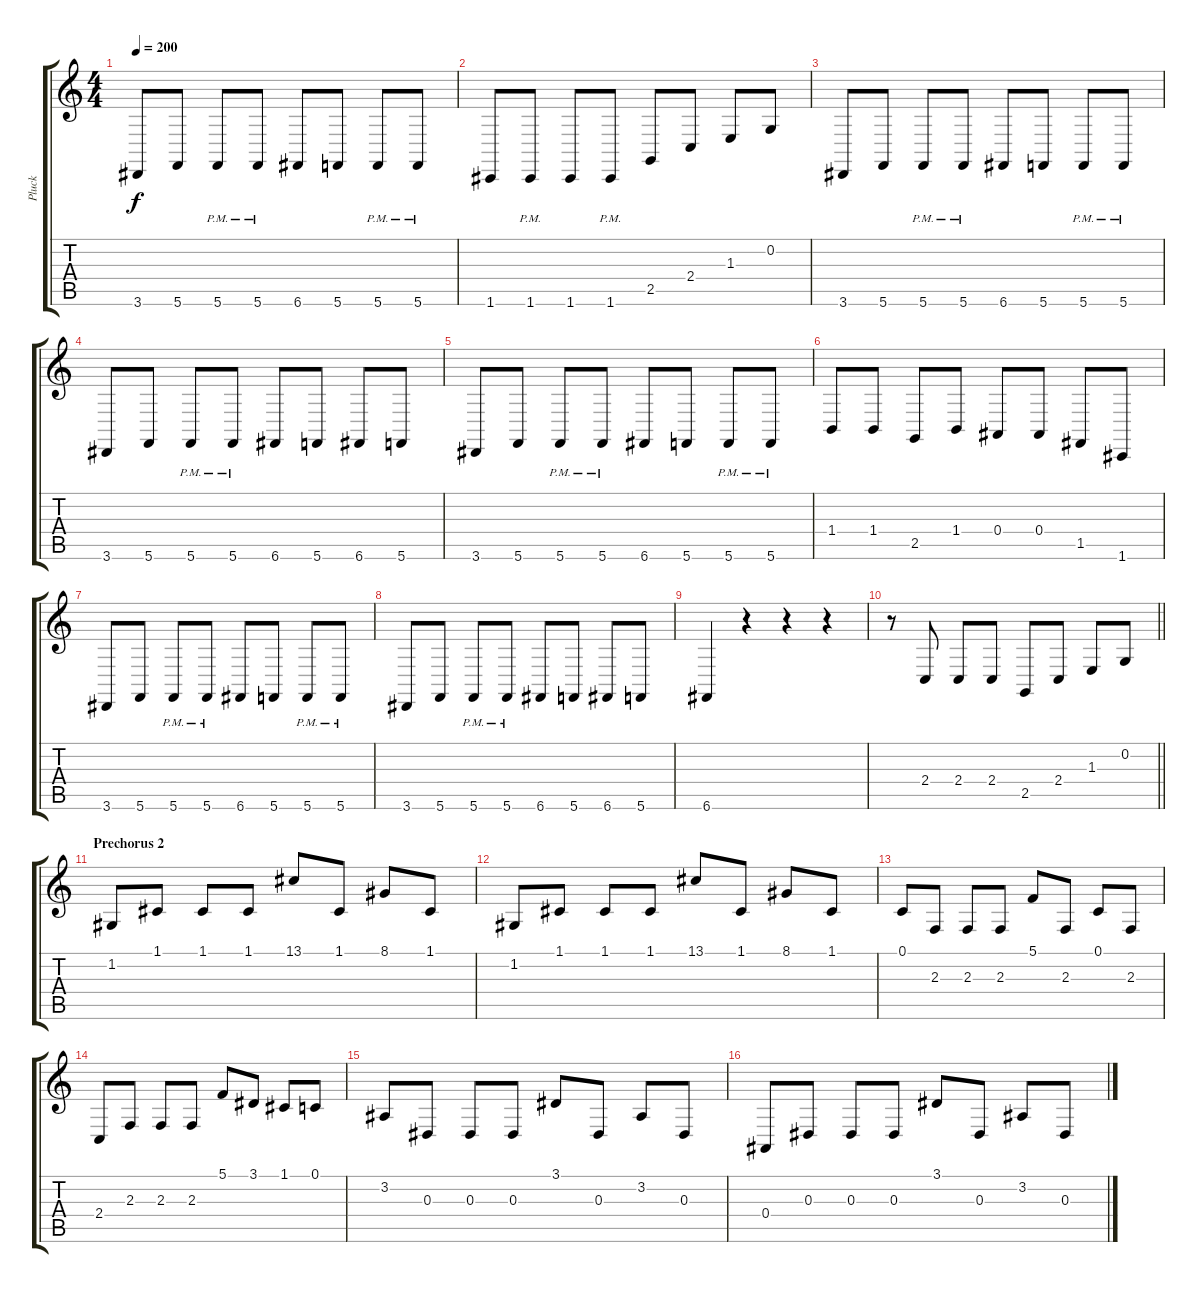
\track ("Pluck" "Pluck") {instrument shamisen}
\staff {score tabs}
\tuning (C4 G3 Eb3 Bb2 F2 C2) {hide}
\ts (4 4)
\tempo 200
\clef g2
\ks c
3.6.8{dy f} 5.6.8 5.6{pm}.8 5.6{pm}.8 6.6.8 5.6.8 5.6{pm}.8 5.6{pm}.8 |
1.6.8 1.6{pm}.8 1.6.8 1.6{pm}.8 2.5.8 2.4.8 1.3.8 0.2.8 |
3.6.8 5.6.8 5.6{pm}.8 5.6{pm}.8 6.6.8 5.6.8 5.6{pm}.8 5.6{pm}.8 |
3.6.8 5.6.8 5.6{pm}.8 5.6{pm}.8 6.6.8 5.6.8 6.6.8 5.6.8 |
3.6.8 5.6.8 5.6{pm}.8 5.6{pm}.8 6.6.8 5.6.8 5.6{pm}.8 5.6{pm}.8 |
1.4.8 1.4.8 2.5.8 1.4.8 0.4.8 0.4.8 1.5.8 1.6.8 |
3.6.8 5.6.8 5.6{pm}.8 5.6{pm}.8 6.6.8 5.6.8 5.6{pm}.8 5.6{pm}.8 |
3.6.8 5.6.8 5.6{pm}.8 5.6{pm}.8 6.6.8 5.6.8 6.6.8 5.6.8 |
6.6.4 r.4 r.4 r.4 |
\barLineRight lightlight
r.8 2.4.8 2.4.8 2.4.8 2.5.8 2.4.8 1.3.8 0.2.8 |
\section ("" "Prechorus 2")
1.2.8 1.1.8 1.1.8 1.1.8 13.1.8 1.1.8 8.1.8 1.1.8 |
1.2.8 1.1.8 1.1.8 1.1.8 13.1.8 1.1.8 8.1.8 1.1.8 |
0.1.8 2.3.8 2.3.8 2.3.8 5.1.8 2.3.8 0.1.8 2.3.8 |
2.4.8 2.3.8 2.3.8 2.3.8 5.1.8 3.1.8 1.1.8 0.1.8 |
3.2.8 0.3.8 0.3.8 0.3.8 3.1.8 0.3.8 3.2.8 0.3.8 |
0.4.8 0.3.8 0.3.8 0.3.8 3.1.8 0.3.8 3.2.8 0.3.8
